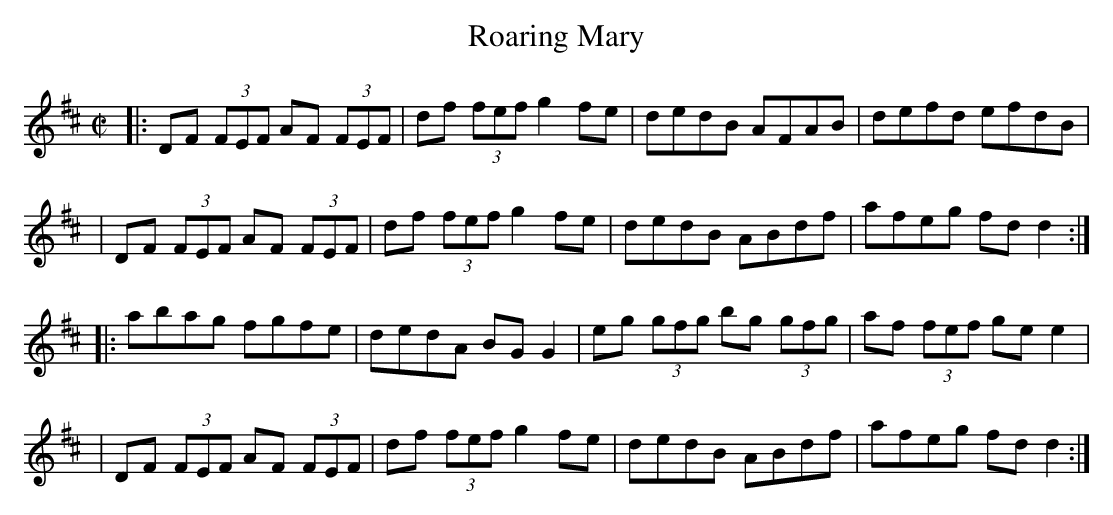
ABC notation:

X:1
T: Roaring Mary
M: C|
L: 1/8
K: D
|: DF (3FEF AF (3FEF | df (3fef g2fe | dedB     AFAB     | defd     efdB  |
|  DF (3FEF AF (3FEF | df (3fef g2fe | dedB     ABdf     | afeg     fdd2 :|
|: abag     fgfe     | dedA     BGG2 | eg (3gfg bg (3gfg | af (3fef gee2  |
|  DF (3FEF AF (3FEF | df (3fef g2fe | dedB     ABdf     | afeg     fdd2 :|
